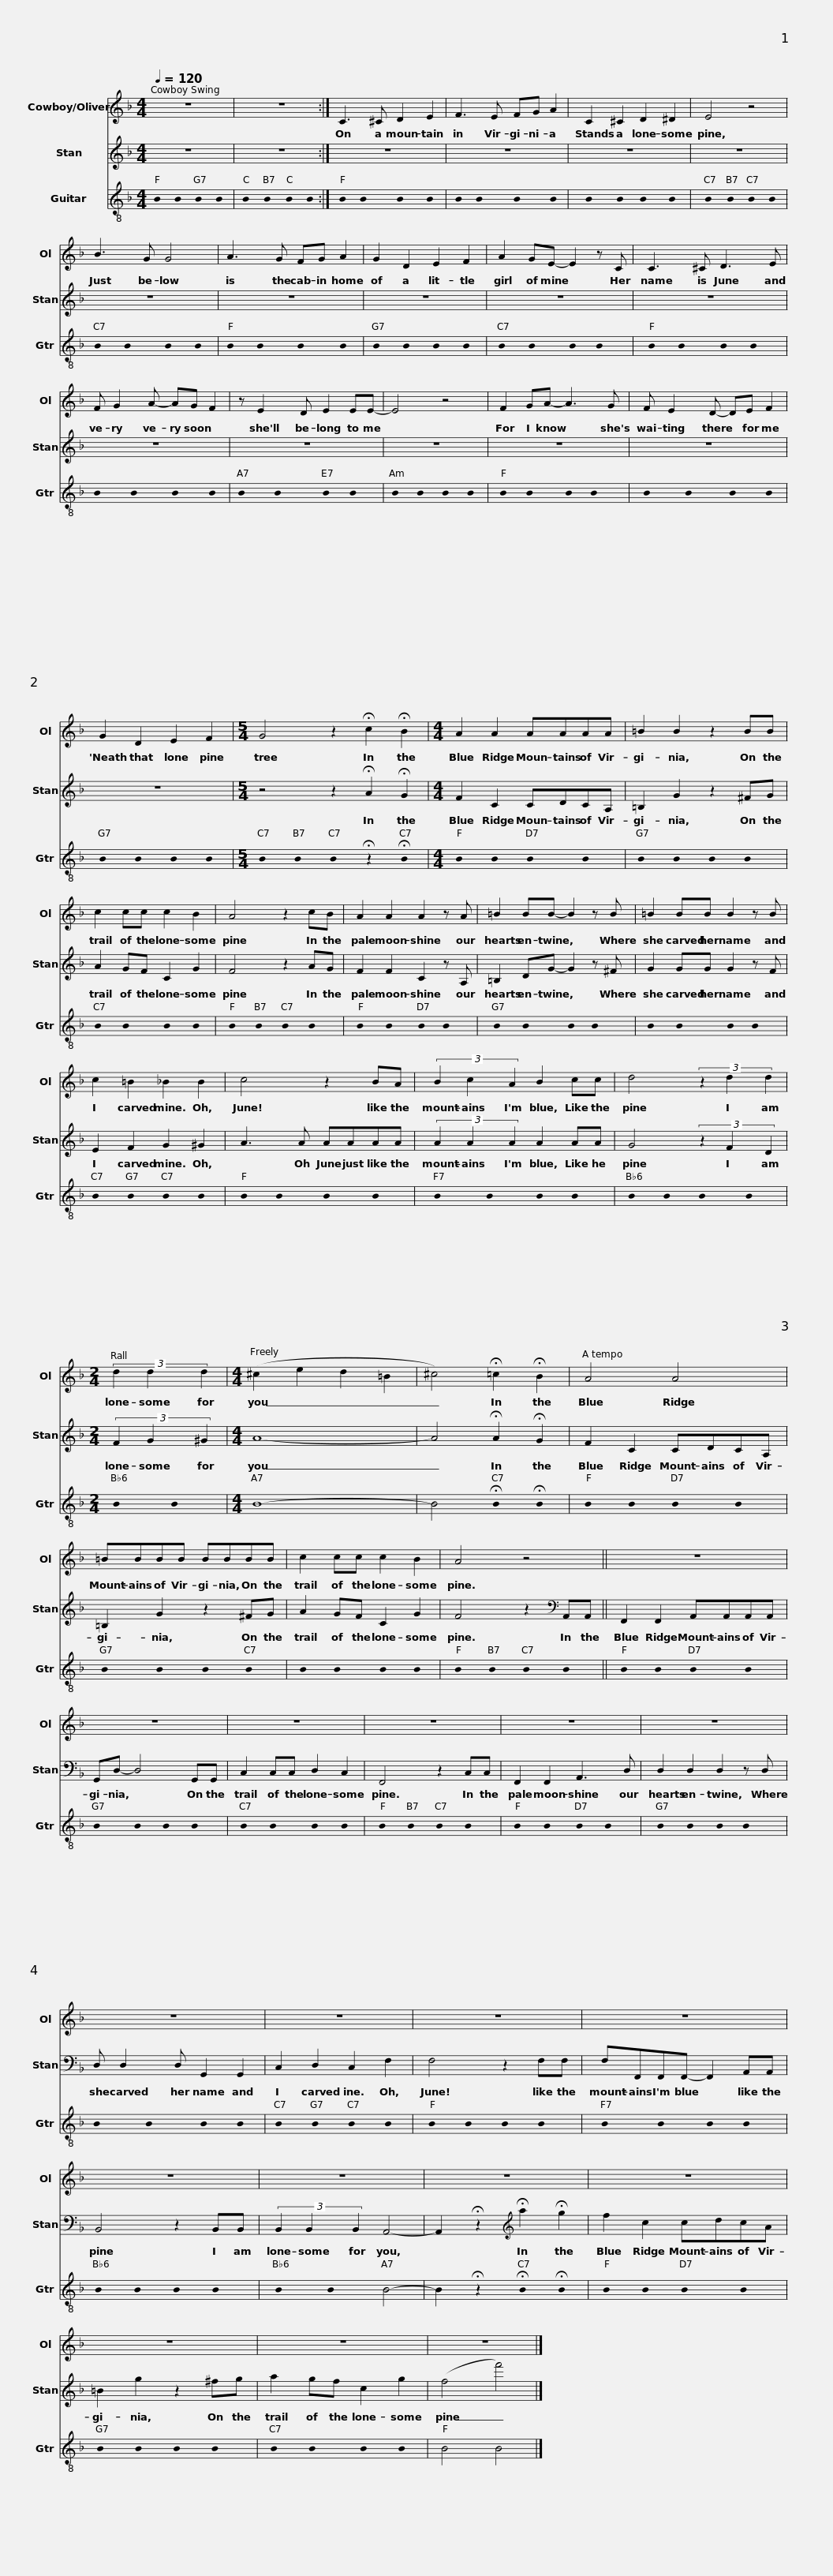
X:1
%%score 1 2 3
L:1/8
Q:1/4=120
M:4/4
I:linebreak $
K:F
U:s=!stemless!
V:1 treble
V:2 treble
V:3 treble-8
V:1
 z8 | z8 :| C3 ^C D2 E2 | F3 E FG A2 | C2 ^C2 D2 ^D2 | %5
 E4 z4 |$ B3 G G4 | A3 G FG A2 | G2 D2 E2 F2 | A2 GE- E2 z C | %10
 C3 ^C D3 E | F G2 A- AG F2 |$ z E2 D E2 EE- | E4 z4 | F2 GA- A3 G | %15
 F E2 D- DE F2 | G2 D2 E2 F2 |[M:5/4] G4 z2 !fermata!c2 !fermata!B2 |$[M:4/4] A2 A2 AAAA | =B2 B2 z2 BB | %20
 c2 cc c2 B2 | A4 z2 cB | A2 A2 A2 z A |$ =B2 BB- B2 z B | =B2 BB B2 z B | %25
 c2 =B2 _B2 B2 | c4 z2 BA |$ (3B2 c2 A2 B2 cc | d4 (3z2 d2 d2 |[M:2/4] (3d2 d2 d2 | %30
[M:4/4] (^c2 e2 d2 =B2 | ^c4) !fermata!=c2 !fermata!B2 | A4 A4 |$ =BBBB BBBB | c2 cc c2 B2 | %35
 A4 z4 || z8 |$ z8 | z8 | z8 | %40
 z8 | z8 |$ z8 | z8 | z8 | %45
 z8 | z8 |$ z8 | z8 | z8 | %50
 z8 | z8 | z8 |] %53
V:2
 z8 | z8 :| z8 | z8 | z8 | %5
 z8 |$ z8 | z8 | z8 | z8 | %10
 z8 | z8 |$ z8 | z8 | z8 | %15
 z8 | z8 |[M:5/4] z4 z2 !fermata!A2 !fermata!G2 |$[M:4/4] F2 C2 CDCA, | =B,2 G2 z2 ^FG | %20
 A2 GF C2 G2 | F4 z2 AG | F2 F2 C2 z A, |$ =B,2 DG- G2 z ^F | G2 GG G2 z F | %25
 E2 F2 G2 ^G2 | A3 A AAAA |$ (3A2 A2 A2 A2 AA | G4 (3z2 F2 D2 |[M:2/4] (3F2 G2 ^G2 | %30
[M:4/4] A8- | A4 !fermata!A2 !fermata!G2 | F2 C2 CDCA, |$ =B,2 G2 z2 ^FG | A2 GF C2 G2 | %35
 F4 z2[K:bass] A,,A,, || F,,2 F,,2 A,,A,,A,,A,, |$ G,,D,- D,4 G,,G,, | C,2 C,C, D,2 C,2 | F,,4 z2 C,C, | %40
 F,,2 F,,2 A,,3 D, | D,2 D,2 D,2 z D, |$ D, D,2 D, G,,2 G,,2 | C,2 D,2 C,2 F,2 | F,4 z2 F,F, | %45
 F,F,,F,,F,,- F,,2 A,,A,, | B,,4 z2 B,,B,, |$ (3B,,2 B,,2 B,,2 A,,4- | A,,2 !fermata!z2[K:treble] !fermata!a2 !fermata!g2 | f2 c2 cdcA | %50
 =B2 g2 z2 ^fg | a2 gf c2 g2 | (f4 f'4) |] %53
V:3
 sB2 sB2 sB2 sB2 | sB2 sB2 sB2 sB2 :| sB2 sB2 sB2 sB2 | sB2 sB2 sB2 sB2 | sB2 sB2 sB2 sB2 | %5
 sB2 sB2 sB2 sB2 |$ sB2 sB2 sB2 sB2 | sB2 sB2 sB2 sB2 | sB2 sB2 sB2 sB2 | sB2 sB2 sB2 sB2 | %10
 sB2 sB2 sB2 sB2 | sB2 sB2 sB2 sB2 |$ sB2 sB2 sB2 sB2 | sB2 sB2 sB2 sB2 | sB2 sB2 sB2 sB2 | %15
 sB2 sB2 sB2 sB2 | sB2 sB2 sB2 sB2 |[M:5/4] sB2 sB2 sB2 !fermata!z2 !fermata!sB2 |$[M:4/4] sB2 sB2 sB2 sB2 | sB2 sB2 sB2 sB2 | %20
 sB2 sB2 sB2 sB2 | sB2 sB2 sB2 sB2 | sB2 sB2 sB2 sB2 |$ sB2 sB2 sB2 sB2 | sB2 sB2 sB2 sB2 | %25
 sB2 sB2 sB2 sB2 | sB2 sB2 sB2 sB2 |$ sB2 sB2 sB2 sB2 | sB2 sB2 sB2 sB2 |[M:2/4] sB2 sB2 | %30
[M:4/4] B8- | B4 !fermata!sB2 !fermata!sB2 | sB2 sB2 sB2 sB2 |$ sB2 sB2 sB2 sB2 | sB2 sB2 sB2 sB2 | %35
 sB2 sB2 sB2 sB2 || sB2 sB2 sB2 sB2 |$ sB2 sB2 sB2 sB2 | sB2 sB2 sB2 sB2 | sB2 sB2 sB2 sB2 | %40
 sB2 sB2 sB2 sB2 | sB2 sB2 sB2 sB2 |$ sB2 sB2 sB2 sB2 | sB2 sB2 sB2 sB2 | sB2 sB2 sB2 sB2 | %45
 sB2 sB2 sB2 sB2 | sB2 sB2 sB2 sB2 |$ sB2 sB2 B4- | B2 !fermata!z2 !fermata!sB2 !fermata!sB2 | sB2 sB2 sB2 sB2 | %50
 sB2 sB2 sB2 sB2 | sB2 sB2 sB2 sB2 | B4 B4 |] %53
